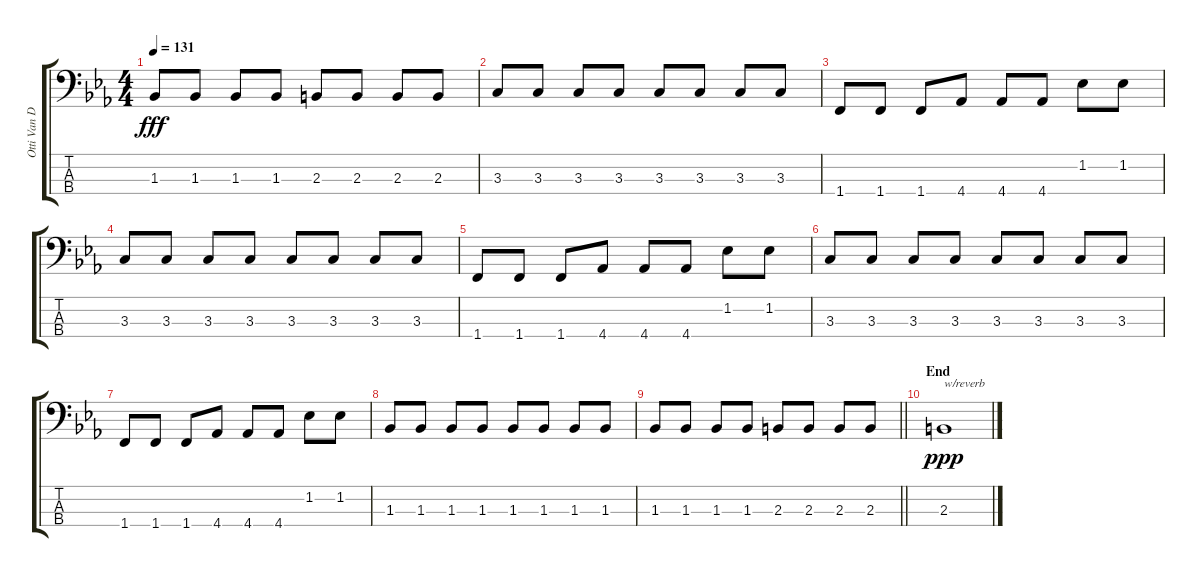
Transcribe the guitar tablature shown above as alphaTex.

\track ("Otti Van Der Werf (Bass)" "Otti Van D") {instrument fretlessbass}
\staff {score tabs}
\tuning (G2 D2 A1 E1) {hide}
\ts (4 4)
\tempo 131
\clef f4
\ks cminor
1.3.8{dy fff} 1.3.8 1.3.8 1.3.8 2.3.8 2.3.8 2.3.8 2.3.8 |
3.3.8 3.3.8 3.3.8 3.3.8 3.3.8 3.3.8 3.3.8 3.3.8 |
1.4.8 1.4.8 1.4.8 4.4.8 4.4.8 4.4.8 1.2.8 1.2.8 |
3.3.8 3.3.8 3.3.8 3.3.8 3.3.8 3.3.8 3.3.8 3.3.8 |
1.4.8 1.4.8 1.4.8 4.4.8 4.4.8 4.4.8 1.2.8 1.2.8 |
3.3.8 3.3.8 3.3.8 3.3.8 3.3.8 3.3.8 3.3.8 3.3.8 |
1.4.8 1.4.8 1.4.8 4.4.8 4.4.8 4.4.8 1.2.8 1.2.8 |
1.3.8 1.3.8 1.3.8 1.3.8 1.3.8 1.3.8 1.3.8 1.3.8 |
\barLineRight lightlight
1.3.8 1.3.8 1.3.8 1.3.8 2.3.8 2.3.8 2.3.8 2.3.8 |
\section ("" "End")
2.3.1{txt "w/reverb" dy ppp volume 0}
